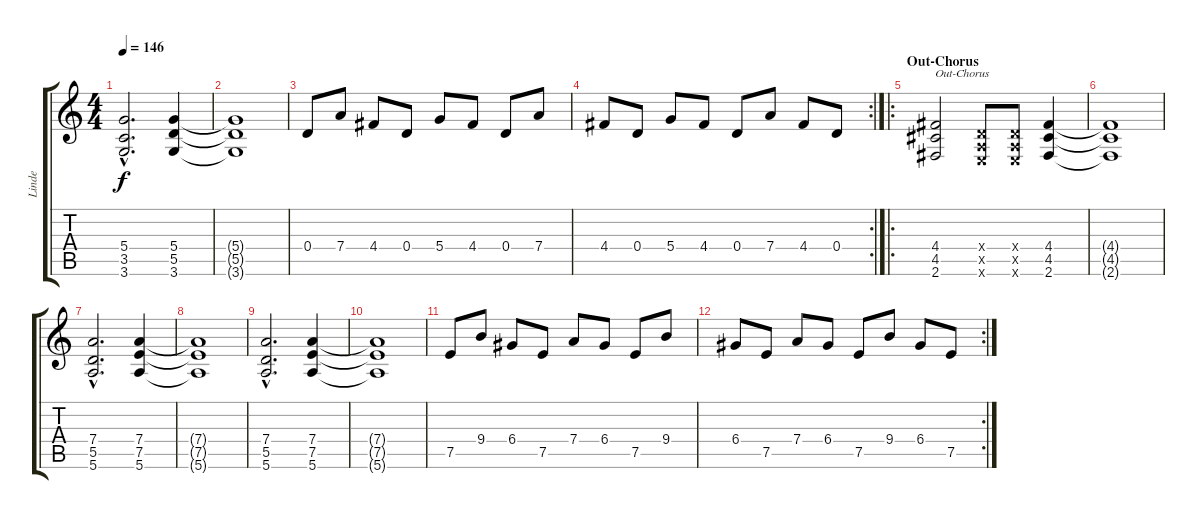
\track ("Linde" "Linde") {instrument distortionguitar}
\staff {score tabs}
\tuning (E4 B3 G3 D3 A2 E2) {hide}
\ts (4 4)
\tempo 146
\clef g2
\ks c
(5.4{hac} 3.5{hac} 3.6{hac}).2{d dy f} (5.4 5.5 3.6).4 |
(5.4{t} 5.5{t} 3.6{t}).1 |
0.4.8 7.4.8 4.4.8 0.4.8 5.4.8 4.4.8 0.4.8 7.4.8 |
\rc 2
4.4.8 0.4.8 5.4.8 4.4.8 0.4.8 7.4.8 4.4.8 0.4.8 |
\ro
\section ("" "Out-Chorus")
(4.4 4.5 2.6).2{txt "Out-Chorus"} (0.4{x} 0.5{x} 0.6{x}).8 (0.4{x} 0.5{x} 0.6{x}).8 (4.4 4.5 2.6).4 |
(4.4{t} 4.5{t} 2.6{t}).1 |
(7.4{hac} 5.5{hac} 5.6{hac}).2{d} (7.4 7.5 5.6).4 |
(7.4{t} 7.5{t} 5.6{t}).1 |
(7.4{hac} 5.5{hac} 5.6{hac}).2{d} (7.4 7.5 5.6).4 |
(7.4{t} 7.5{t} 5.6{t}).1 |
7.5.8 9.4.8 6.4.8 7.5.8 7.4.8 6.4.8 7.5.8 9.4.8 |
\rc 2
6.4.8 7.5.8 7.4.8 6.4.8 7.5.8 9.4.8 6.4.8 7.5.8
